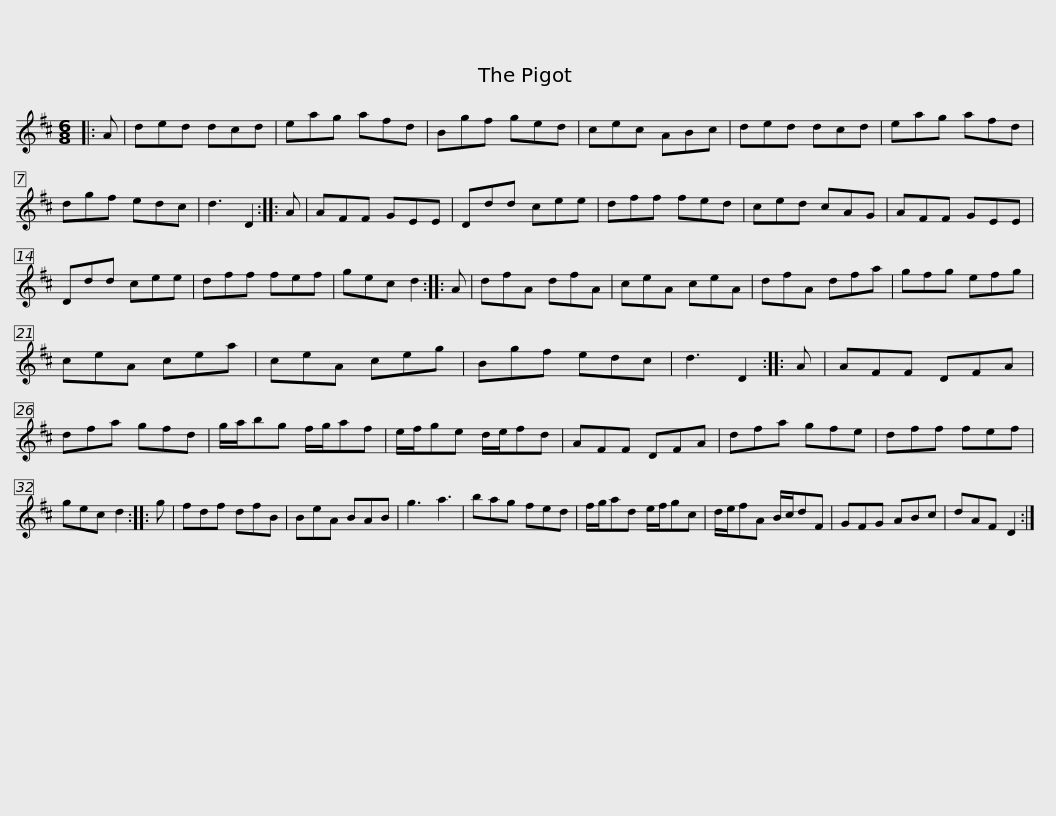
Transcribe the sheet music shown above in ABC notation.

X:1
L:1/8
M:6/8
I:linebreak $
K:D
V:1 treble
V:1
|: A | ded dcd | eag afd | Bgf ged | cec ABc | %5
 ded dcd | eag afd |$ dgf edc | d3 D2 :: A | %10
 AFF GEE | Ddd cee | dff fed | ced cAG | AFF GEE |$ %15
 Ddd cee | dff fef | gec d2 :: A | dfA dfA | %20
 ceA ceA | dfA dfa | gfg efg |$ ceA cea | ceA ceg | %25
 Bgf edc | d3 D2 :: A | AFF DFA | dfa gfd | %30
 g/a/bg f/g/af |$ e/f/ge d/e/fd | AFF DFA | dfa gfe | dff fef | %35
 gec d2 :: g | fdf dfB | BeA BAB |$ g3 a3 | %40
 bag fed | f/g/ad e/f/gc | d/e/fA B/c/dF | GFG ABc | dAF D2 :| %45
